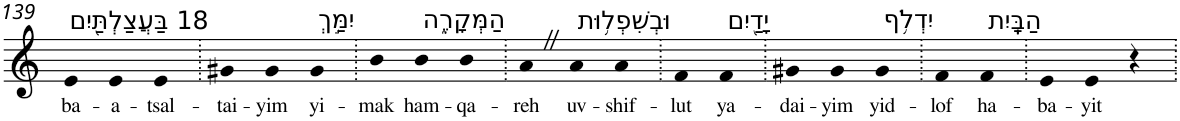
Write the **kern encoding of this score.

**kern	**text
*part1	*part1
*staff1	*staff1
*I"Piano	*
*I'Pno	*
!!LO:PB:g=z
*clefG2	*
*k[]	*
=139	=139
!LO:TX:a:t=18 בַּעֲצַלְתַּ֖יִם	!
!	!LO:LY:b
4e	ba-
!	!LO:LY:b
4e	-a-
!	!LO:LY:b
4e	-tsal-
=140.	=140.
!	!LO:LY:b
4g#X	-tai-
!	!LO:LY:b
4g#	-yim
!LO:TX:a:t=יִמַּ֣ךְ	!
!	!LO:LY:b
4g#	yi-
=141.	=141.
!	!LO:LY:b
4b	-mak
!LO:TX:a:t=הַמְּקָרֶ֑ה	!
!	!LO:LY:b
4b	ham-
!	!LO:LY:b
4b	-qa-
=142.	=142.
!	!LO:LY:b
4aZ	-reh
!LO:TX:a:t=וּבְשִׁפְל֥וּת	!
!	!LO:LY:b
4a	uv-
!	!LO:LY:b
4a	-shif-
=143.	=143.
!	!LO:LY:b
4f	-lut
!LO:TX:a:t=יָדַ֖יִם	!
!	!LO:LY:b
4f	ya-
=144.	=144.
!	!LO:LY:b
4g#X	-dai-
!	!LO:LY:b
4g#	-yim
!LO:TX:a:t=יִדְלֹ֥ף	!
!	!LO:LY:b
4g#	yid-
=145.	=145.
!	!LO:LY:b
4f	-lof
!LO:TX:a:t=הַבָּֽיִת	!
!	!LO:LY:b
4f	ha-
=146.	=146.
!	!LO:LY:b
4e	-ba-
!	!LO:LY:b
4e	-yit
4r	.
=.	=.
*-	*-
